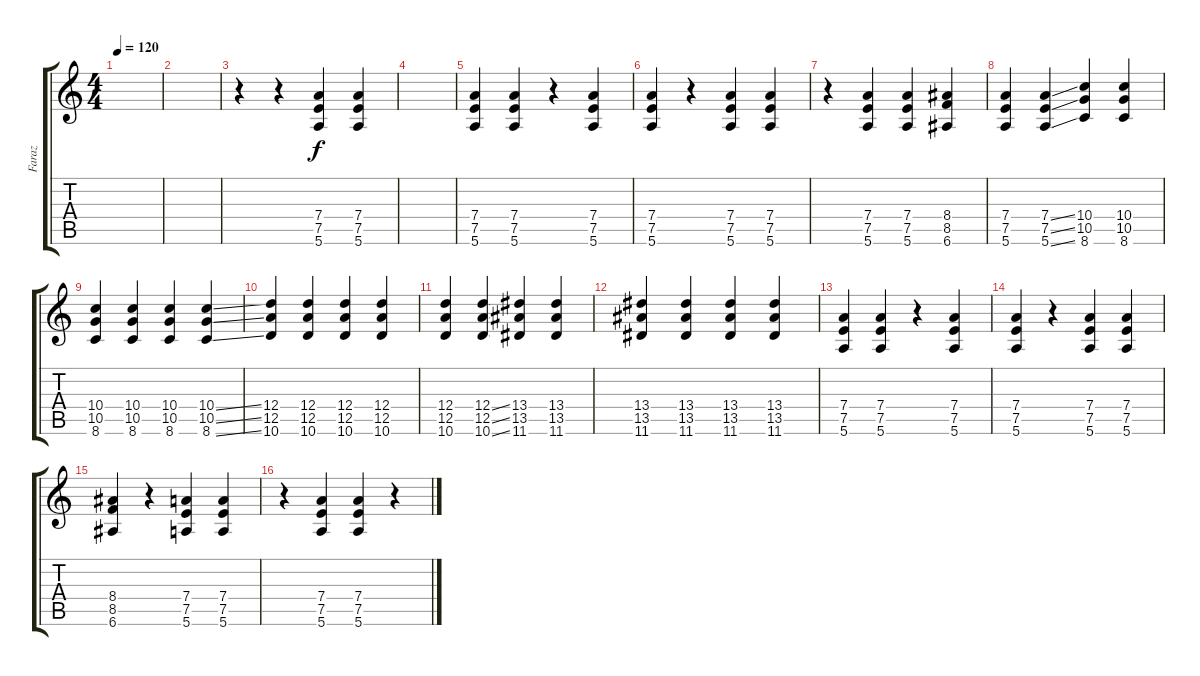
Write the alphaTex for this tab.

\track ("Faraz" "Faraz") {instrument distortionguitar}
\staff {score tabs}
\tuning (E4 B3 G3 D3 A2 E2) {hide}
\ts (4 4)
\tempo 120
\clef g2
\ks c
|
|
r.4 r.4 (7.4 7.5 5.6).4 (7.4 7.5 5.6).4 |
|
(7.4 7.5 5.6).4 (7.4 7.5 5.6).4 r.4 (7.4 7.5 5.6).4 |
(7.4 7.5 5.6).4 r.4 (7.4 7.5 5.6).4 (7.4 7.5 5.6).4 |
r.4 (7.4 7.5 5.6).4 (7.4 7.5 5.6).4 (8.4 8.5 6.6).4 |
(7.4 7.5 5.6).4 (7.4{ss} 7.5{ss} 5.6{ss}).4 (10.4 10.5 8.6).4 (10.4 10.5 8.6).4 |
(10.4 10.5 8.6).4 (10.4 10.5 8.6).4 (10.4 10.5 8.6).4 (10.4{ss} 10.5{ss} 8.6{ss}).4 |
(12.4 12.5 10.6).4 (12.4 12.5 10.6).4 (12.4 12.5 10.6).4 (12.4 12.5 10.6).4 |
(12.4 12.5 10.6).4 (12.4{ss} 12.5{ss} 10.6{ss}).4 (13.4 13.5 11.6).4 (13.4 13.5 11.6).4 |
(13.4 13.5 11.6).4 (13.4 13.5 11.6).4 (13.4 13.5 11.6).4 (13.4 13.5 11.6).4 |
(7.4 7.5 5.6).4 (7.4 7.5 5.6).4 r.4 (7.4 7.5 5.6).4 |
(7.4 7.5 5.6).4 r.4 (7.4 7.5 5.6).4 (7.4 7.5 5.6).4 |
(8.4 8.5 6.6).4 r.4 (7.4 7.5 5.6).4 (7.4 7.5 5.6).4 |
r.4 (7.4 7.5 5.6).4 (7.4 7.5 5.6).4 r.4
